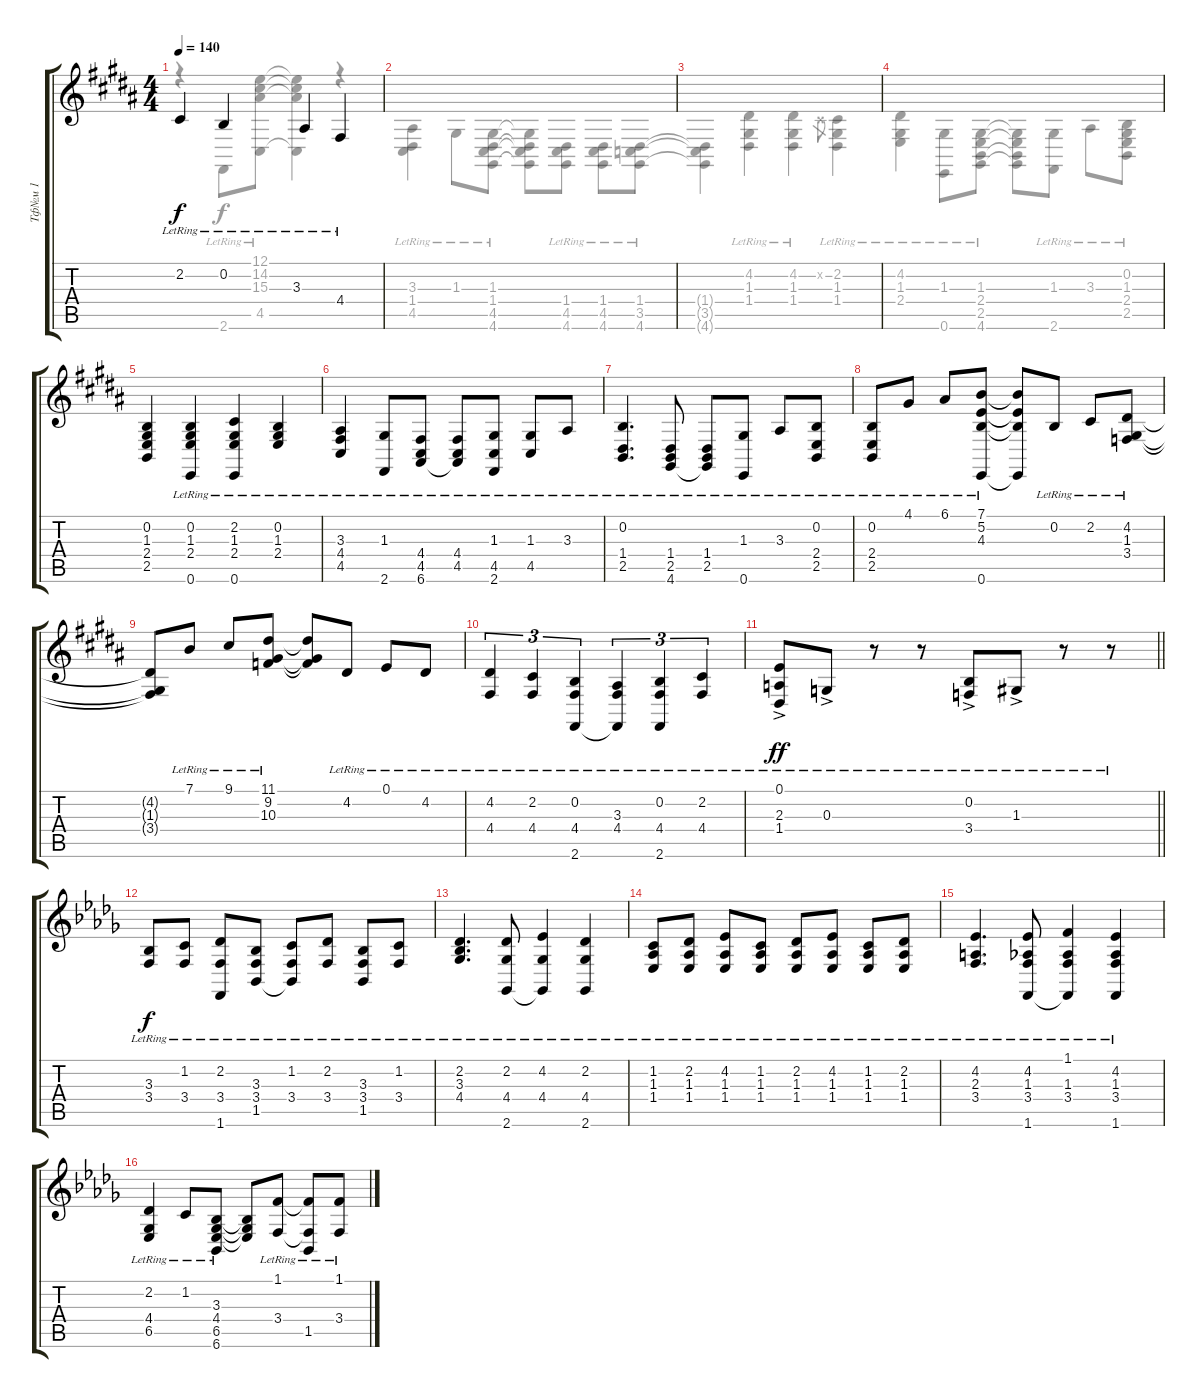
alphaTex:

\track ("Тф№м 1" "Тф№м 1") {instrument acousticgrandpiano}
\staff {score tabs}
\tuning (E4 B3 G3 D3 A2 E2) {hide}
\voice
\ts (4 4)
\tempo 140
\clef g2
\ks b
2.2{lr}.4{dy f} 0.2{lr}.4 3.3{lr}.4 4.4{lr}.4 |
|
|
|
(0.2 1.3 2.4 2.5).4 (0.2{lr} 1.3{lr} 2.4{lr} 0.6{lr}).4 (2.2{lr} 1.3{lr} 2.4{lr} 0.6{lr}).4 (0.2{lr} 1.3{lr} 2.4{lr}).4 |
(3.3{lr} 4.4{lr} 4.5{lr}).4 (1.3{lr} 2.6{lr}).8 (4.4{lr} 4.5{lr} 6.6{lr}).8 (4.4{lr} 4.5{lr} 6.6{t}).8 (1.3{lr} 4.5{lr} 2.6{lr}).8 (1.3{lr} 4.5{lr}).8 3.3{lr}.8 |
(0.2{lr} 1.4{lr} 2.5{lr}).4{d} (1.4{lr} 2.5{lr} 4.6{lr}).8 (1.4{lr} 2.5{lr} 4.6{t}).8 (1.3{lr} 0.6{lr}).8 3.3{lr}.8 (0.2{lr} 2.4{lr} 2.5{lr}).8 |
(0.2{lr} 2.4{lr} 2.5{lr}).8 4.1{lr}.8 6.1{lr}.8 (7.1{lr} 5.2{lr} 4.3{lr} 0.6{lr}).8 (7.1{t} 5.2{t} 4.3{t} 0.6{t}).8 0.2{lr}.8 2.2{lr}.8 (4.2{lr} 1.3{lr} 3.4{lr}).8 |
(4.2{t} 1.3{t} 3.4{t}).8 7.1{lr}.8 9.1{lr}.8 (11.1{lr} 9.2{lr} 10.3{lr}).8 (11.1{t} 9.2{t} 10.3{t}).8 4.2{lr}.8 0.1{lr}.8 4.2{lr}.8 |
(4.2{lr} 4.4{lr}).4{tu (3 2)} (2.2{lr} 4.4{lr}).4{tu (3 2)} (0.2{lr} 4.4{lr} 2.6{lr}).4{tu (3 2)} (3.3{lr} 4.4{lr} 2.6{t}).4{tu (3 2)} (0.2{lr} 4.4{lr} 2.6{lr}).4{tu (3 2)} (2.2{lr} 4.4{lr}).4{tu (3 2)} |
\barLineRight lightlight
(0.1{lr} 2.3{lr} 1.4{ac lr}).8{dy ff} 0.3{ac lr}.8 r.8 r.8 (0.2{lr} 3.4{ac lr}).8 1.3{ac lr}.8 r.8 r.8 |
\ks db
(3.3{lr} 3.4{lr}).8{dy f} (1.2{lr} 3.4{lr}).8 (2.2{lr} 3.4{lr} 1.6{lr}).8 (3.3{lr} 3.4{lr} 1.5{lr}).8 (1.2{lr} 3.4{lr} 1.5{t}).8 (2.2{lr} 3.4{lr}).8 (3.3{lr} 3.4{lr} 1.5{lr}).8 (1.2{lr} 3.4{lr}).8 |
(2.2{lr} 3.3{lr} 4.4{lr}).4{d} (2.2{lr} 4.4{lr} 2.6{lr}).8 (4.2{lr} 4.4{lr} 2.6{t}).4 (2.2{lr} 4.4{lr} 2.6{lr}).4 |
(1.2{lr} 1.3{lr} 1.4{lr}).8 (2.2{lr} 1.3{lr} 1.4{lr}).8 (4.2{lr} 1.3{lr} 1.4{lr}).8 (1.2{lr} 1.3{lr} 1.4{lr}).8 (2.2{lr} 1.3{lr} 1.4{lr}).8 (4.2{lr} 1.3{lr} 1.4{lr}).8 (1.2{lr} 1.3{lr} 1.4{lr}).8 (2.2{lr} 1.3{lr} 1.4{lr}).8 |
(4.2{lr} 2.3{lr} 3.4{lr}).4{d} (4.2{lr} 1.3{lr} 3.4{lr} 1.6{lr}).8 (1.1{lr} 1.3{lr} 3.4{lr} 1.6{t}).4 (4.2{lr} 1.3{lr} 3.4{lr} 1.6{lr}).4 |
(2.2{lr} 4.4{lr} 6.5{lr}).4 1.2{lr}.8 (3.3{lr} 4.4{lr} 6.5{lr} 6.6{lr}).8 (3.3{t} 4.4{t} 6.5{t}).8 (1.1{lr} 3.4{lr}).8 (1.1{t} 3.4{t} 1.5{lr}).8 (1.1{lr} 3.4{lr}).8
\voice
\clef g2
\ottava regular
\simile none
\ks b
r.4{dy f} 2.6{lr}.8 (12.1{lr} 14.2{lr} 15.3{lr} 4.5{lr}).8 (12.1{t} 14.2{t} 15.3{t} 4.5{t}).4 r.4 |
(3.3{lr} 1.4{lr} 4.5{lr}).4 1.3{lr}.8 (1.3{lr} 1.4{lr} 4.5{lr} 4.6{lr}).8 (1.3{t} 1.4{t} 4.5{t} 4.6{t}).8 (1.4{lr} 4.5{lr} 4.6{lr}).8 (1.4{lr} 4.5{lr} 4.6{lr}).8 (1.4{lr} 3.5{lr} 4.6{lr}).8 |
(1.4{t} 3.5{t} 4.6{t}).4 (4.2{lr} 1.3{lr} 1.4{lr}).4 (4.2{lr} 1.3{lr} 1.4{lr}).4 2.2{x}.8{gr} (2.2{lr} 1.3{lr} 1.4{lr}).4 |
(4.2{lr} 1.3{lr} 2.4{lr}).4 (1.3{lr} 0.6{lr}).8 (1.3{lr} 2.4{lr} 2.5{lr} 4.6{lr}).8 (1.3{t} 2.4{t} 2.5{t} 4.6{t}).8 (1.3{lr} 2.6{lr}).8 3.3{lr}.8 (0.2{lr} 1.3{lr} 2.4{lr} 2.5{lr}).8 |
|
|
|
|
|
|
\barLineRight lightlight
|
\ks db
|
|
|
|
